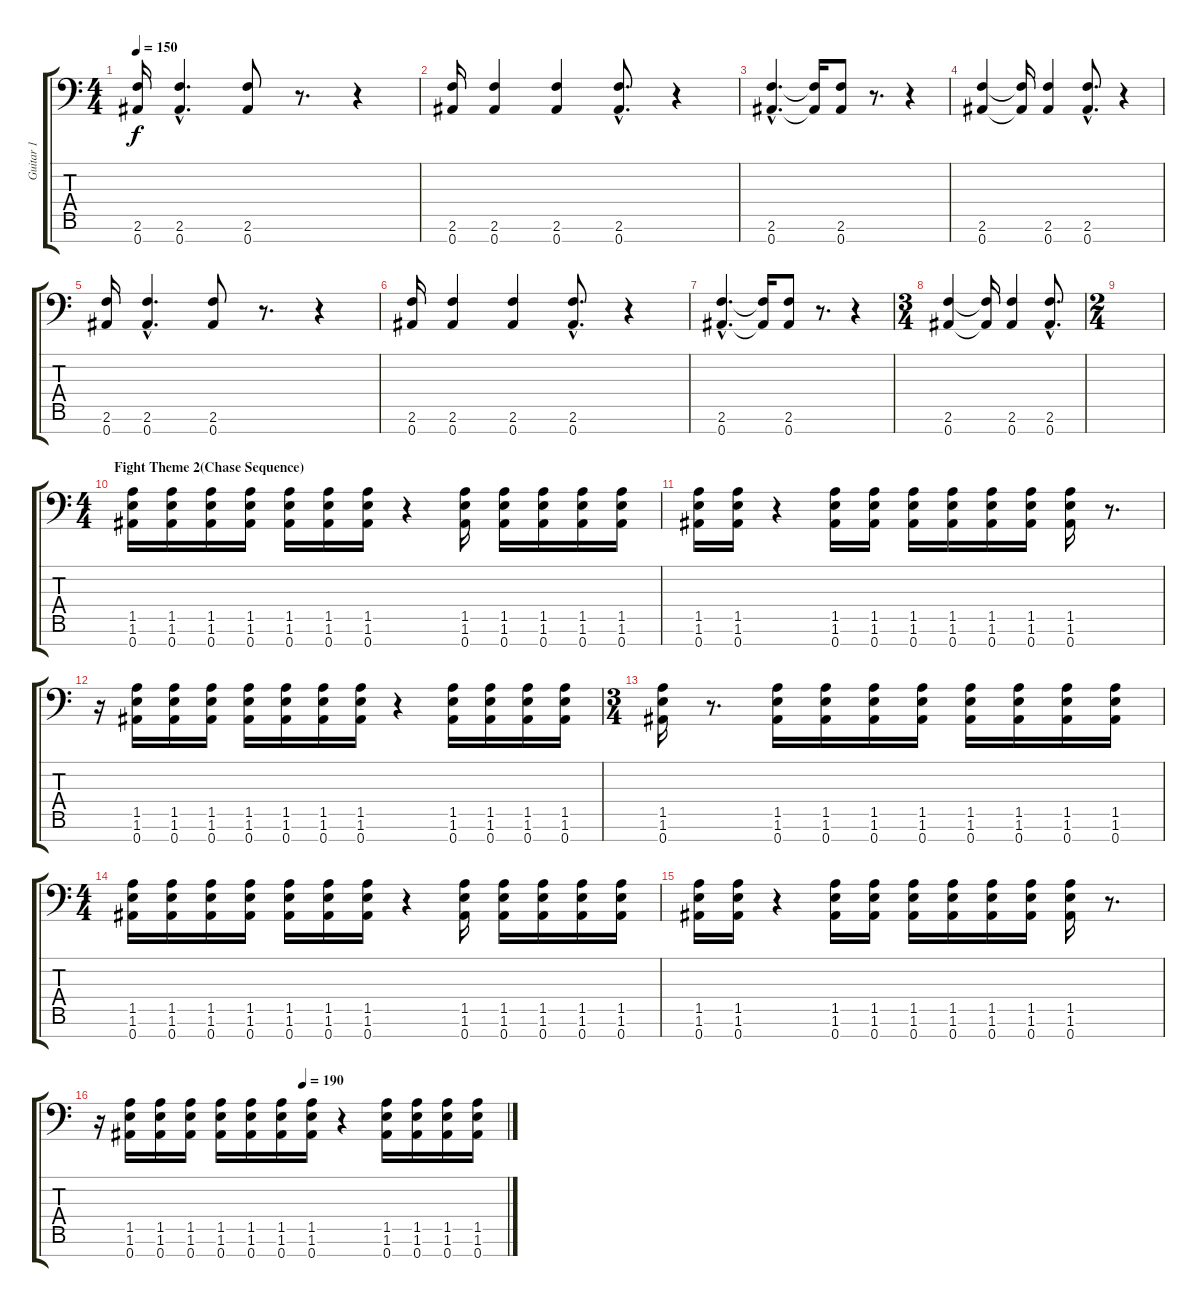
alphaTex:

\track ("Guitar 1" "Guitar 1") {instrument distortionguitar}
\staff {score tabs}
\tuning (Eb4 Bb3 Gb3 Db3 Ab2 Eb2 Bb1) {hide}
\ts (4 4)
\tempo 150
\clef f4
\ks c
(2.6 0.7).16{dy f} (2.6{hac} 0.7{hac}).4{d} (2.6 0.7).8 r.8{d} r.4 |
(2.6 0.7).16 (2.6 0.7).4 (2.6 0.7).4 (2.6{hac} 0.7{hac}).8{d} r.4 |
(2.6{hac} 0.7{hac}).4{d} (2.6{t} 0.7{t}).16 (2.6 0.7).8 r.8{d} r.4 |
(2.6 0.7).4 (2.6{t} 0.7{t}).16 (2.6 0.7).4 (2.6{hac} 0.7{hac}).8{d} r.4 |
(2.6 0.7).16 (2.6{hac} 0.7{hac}).4{d} (2.6 0.7).8 r.8{d} r.4 |
(2.6 0.7).16 (2.6 0.7).4 (2.6 0.7).4 (2.6{hac} 0.7{hac}).8{d} r.4 |
(2.6{hac} 0.7{hac}).4{d} (2.6{t} 0.7{t}).16 (2.6 0.7).8 r.8{d} r.4 |
\ts (3 4)
(2.6 0.7).4 (2.6{t} 0.7{t}).16 (2.6 0.7).4 (2.6{hac} 0.7{hac}).8{d} |
\ts (2 4)
|
\ts (4 4)
\section ("" "Fight Theme 2(Chase Sequence)")
(1.5 1.6 0.7).16 (1.5 1.6 0.7).16 (1.5 1.6 0.7).16 (1.5 1.6 0.7).16 (1.5 1.6 0.7).16 (1.5 1.6 0.7).16 (1.5 1.6 0.7).16 r.4 (1.5 1.6 0.7).16 (1.5 1.6 0.7).16 (1.5 1.6 0.7).16 (1.5 1.6 0.7).16 (1.5 1.6 0.7).16 |
(1.5 1.6 0.7).16 (1.5 1.6 0.7).16 r.4 (1.5 1.6 0.7).16 (1.5 1.6 0.7).16 (1.5 1.6 0.7).16 (1.5 1.6 0.7).16 (1.5 1.6 0.7).16 (1.5 1.6 0.7).16 (1.5 1.6 0.7).16 r.8{d} |
r.16 (1.5 1.6 0.7).16 (1.5 1.6 0.7).16 (1.5 1.6 0.7).16 (1.5 1.6 0.7).16 (1.5 1.6 0.7).16 (1.5 1.6 0.7).16 (1.5 1.6 0.7).16 r.4 (1.5 1.6 0.7).16 (1.5 1.6 0.7).16 (1.5 1.6 0.7).16 (1.5 1.6 0.7).16 |
\ts (3 4)
(1.5 1.6 0.7).16 r.8{d} (1.5 1.6 0.7).16 (1.5 1.6 0.7).16 (1.5 1.6 0.7).16 (1.5 1.6 0.7).16 (1.5 1.6 0.7).16 (1.5 1.6 0.7).16 (1.5 1.6 0.7).16 (1.5 1.6 0.7).16 |
\ts (4 4)
(1.5 1.6 0.7).16 (1.5 1.6 0.7).16 (1.5 1.6 0.7).16 (1.5 1.6 0.7).16 (1.5 1.6 0.7).16 (1.5 1.6 0.7).16 (1.5 1.6 0.7).16 r.4 (1.5 1.6 0.7).16 (1.5 1.6 0.7).16 (1.5 1.6 0.7).16 (1.5 1.6 0.7).16 (1.5 1.6 0.7).16 |
(1.5 1.6 0.7).16 (1.5 1.6 0.7).16 r.4 (1.5 1.6 0.7).16 (1.5 1.6 0.7).16 (1.5 1.6 0.7).16 (1.5 1.6 0.7).16 (1.5 1.6 0.7).16 (1.5 1.6 0.7).16 (1.5 1.6 0.7).16 r.8{d} |
\tempo (190 0.5)
r.16 (1.5 1.6 0.7).16 (1.5 1.6 0.7).16 (1.5 1.6 0.7).16 (1.5 1.6 0.7).16 (1.5 1.6 0.7).16 (1.5 1.6 0.7).16 (1.5 1.6 0.7).16 r.4 (1.5 1.6 0.7).16 (1.5 1.6 0.7).16 (1.5 1.6 0.7).16 (1.5 1.6 0.7).16
